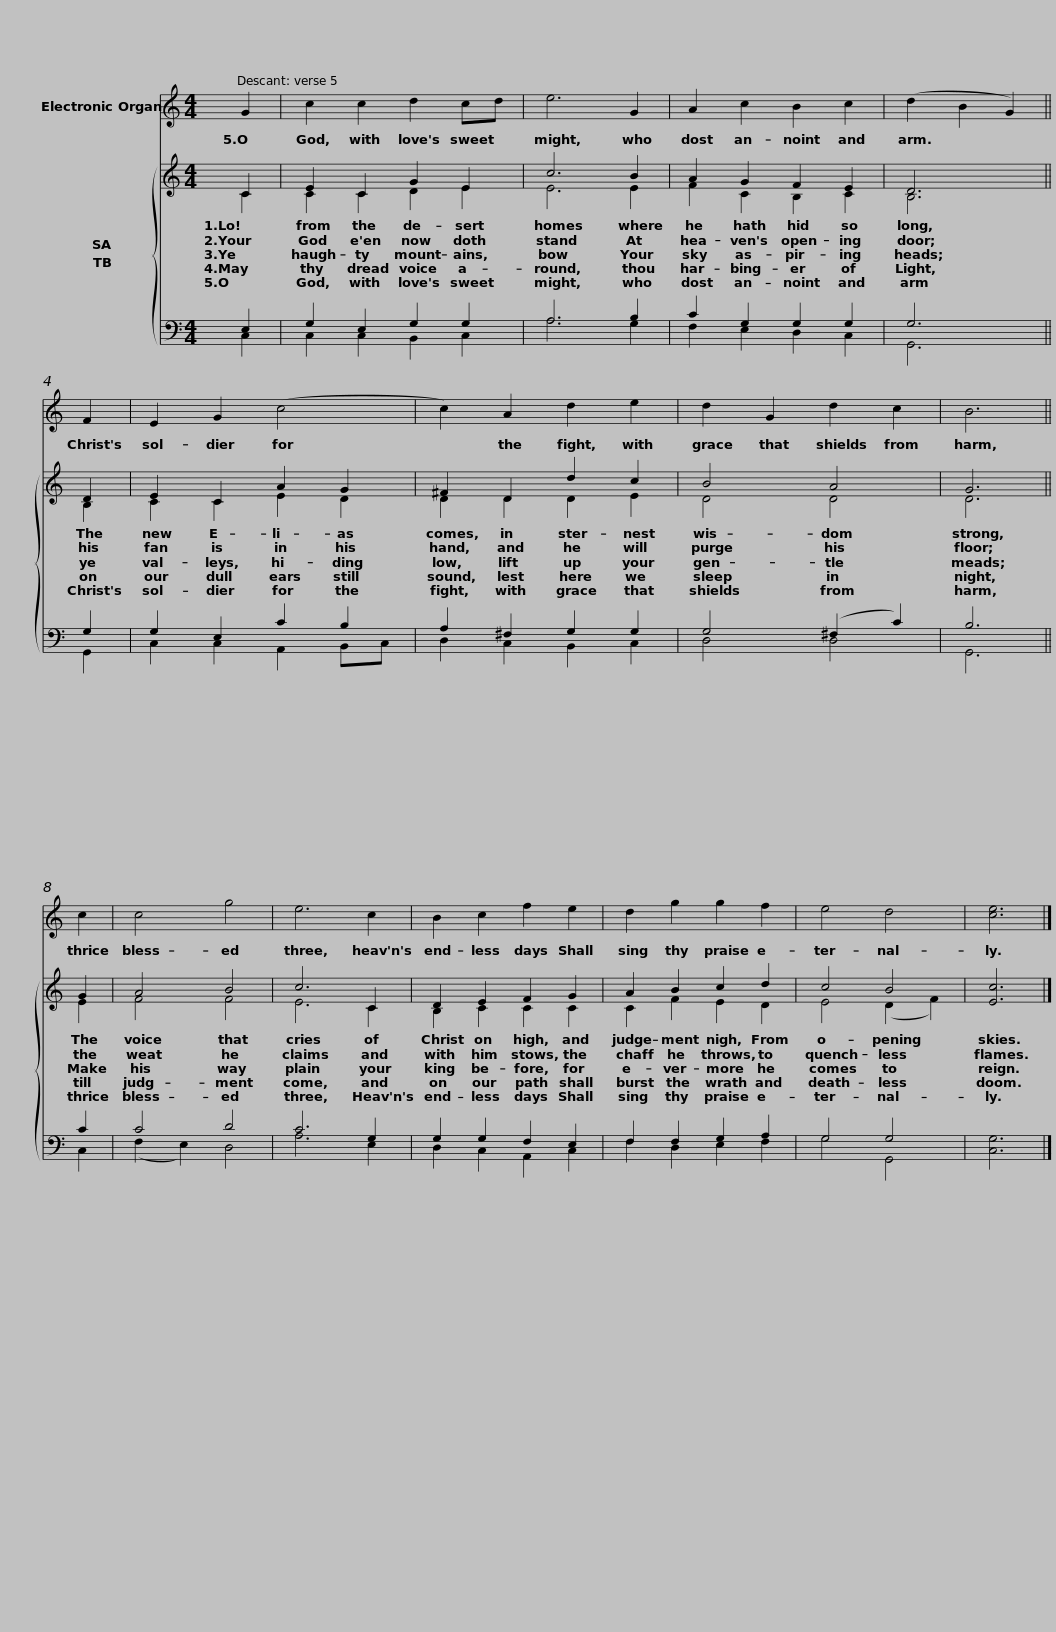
X:1
%%score 1 { ( 2 3 ) ( 4 5 ) }
L:1/8
M:4/4
I:linebreak $
K:C
V:1 treble
V:2 treble
V:3 treble
V:4 bass
V:5 bass
V:1
 G2 | c2 c2 d2 cd | e6 G2 | A2 c2 B2 c2 | (d2 B2 G2) ||$ %5
 F2 | E2 G2 (c4 | c2) A2 d2 e2 | d2 G2 d2 c2 | B6 ||$ %10
 c2 | c4 g4 | e6 c2 | B2 c2 f2 e2 | d2 g2 g2 f2 | %15
 e4 d4 |$ [ce]6 |] %17
V:2
 C2 | E2 C2 G2 E2 | c6 B2 | A2 G2 F2 E2 | D6 ||$ %5
 D2 | E2 C2 A2 G2 | ^F2 D2 d2 c2 | B4 A4 | G6 ||$ %10
 G2 | A4 B4 | c6 C2 | D2 E2 F2 G2 | A2 B2 c2 d2 | %15
 c4 B4 |$ [Ec]6 |] %17
V:3
 C2 | C2 C2 D2 E2 | E6 E2 | F2 C2 B,2 C2 | B,6 ||$ %5
 B,2 | C2 C2 E2 D2 | D2 D2 D2 E2 | D4 D4 | D6 ||$ %10
 E2 | F4 F4 | E6 C2 | B,2 C2 C2 C2 | C2 F2 E2 D2 | %15
 E4 (D2 F2) |$ x6 |] %17
V:4
 E,2 | G,2 E,2 G,2 G,2 | A,6 B,2 | C2 G,2 G,2 G,2 | G,6 ||$ %5
 G,2 | G,2 E,2 C2 B,2 | A,2 ^F,2 G,2 G,2 | G,4 (^F,2 C2) | B,6 ||$ %10
 C2 | C4 D4 | C6 G,2 | G,2 G,2 F,2 E,2 | F,2 F,2 G,2 A,2 | %15
 G,4 G,4 |$ [C,G,]6 |] %17
V:5
 C,2 | C,2 C,2 B,,2 C,2 | A,6 G,2 | F,2 E,2 D,2 C,2 | G,,6 ||$ %5
 G,,2 | C,2 C,2 A,,2 B,,C, | D,2 C,2 B,,2 C,2 | D,4 D,4 | G,,6 ||$ %10
 C,2 | (F,2 E,2) D,4 | A,6 E,2 | D,2 C,2 A,,2 C,2 | F,2 D,2 E,2 F,2 | %15
 G,4 G,,4 |$ x6 |] %17
